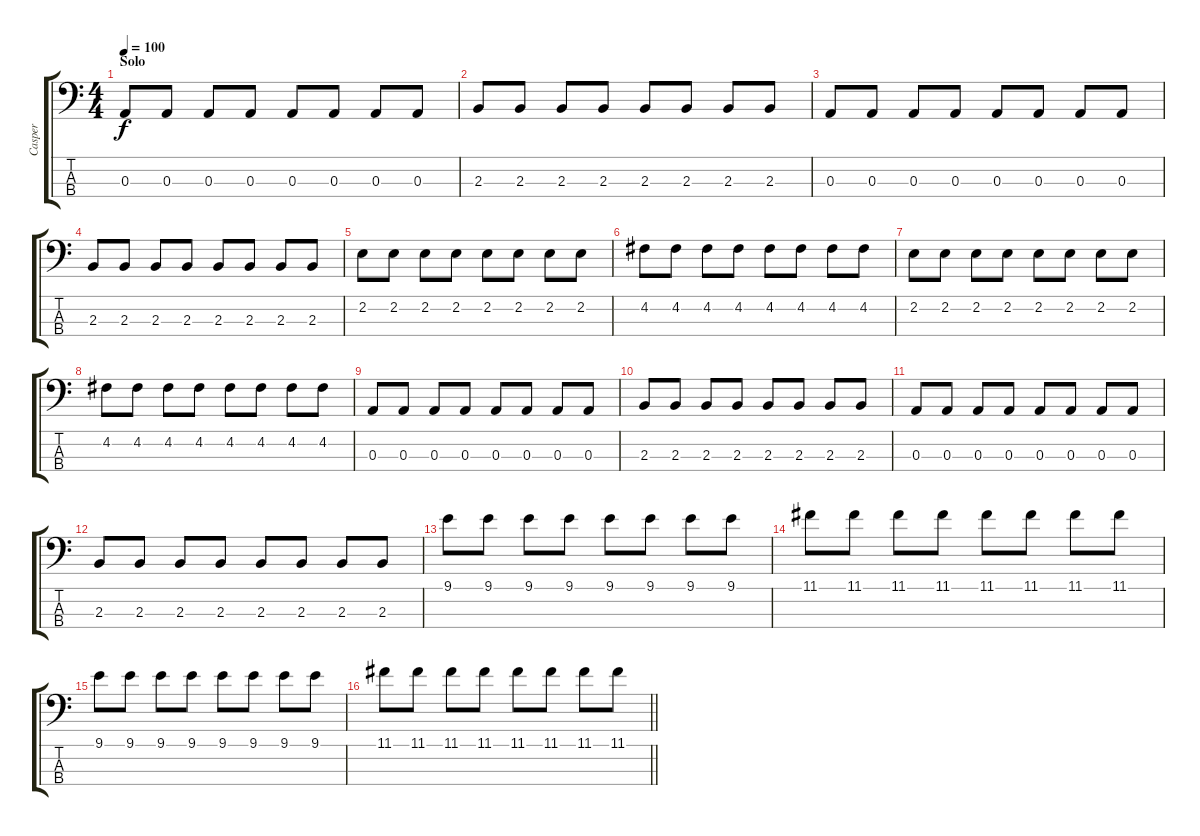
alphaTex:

\track ("Casper" "Casper") {instrument electricbasspick}
\staff {score tabs}
\tuning (G2 D2 A1 E1) {hide}
\ts (4 4)
\section ("" "Solo")
\tempo 100
\clef f4
\ks c
0.3.8{dy f} 0.3.8 0.3.8 0.3.8 0.3.8 0.3.8 0.3.8 0.3.8 |
2.3.8 2.3.8 2.3.8 2.3.8 2.3.8 2.3.8 2.3.8 2.3.8 |
0.3.8 0.3.8 0.3.8 0.3.8 0.3.8 0.3.8 0.3.8 0.3.8 |
2.3.8 2.3.8 2.3.8 2.3.8 2.3.8 2.3.8 2.3.8 2.3.8 |
2.2.8 2.2.8 2.2.8 2.2.8 2.2.8 2.2.8 2.2.8 2.2.8 |
4.2.8 4.2.8 4.2.8 4.2.8 4.2.8 4.2.8 4.2.8 4.2.8 |
2.2.8 2.2.8 2.2.8 2.2.8 2.2.8 2.2.8 2.2.8 2.2.8 |
4.2.8 4.2.8 4.2.8 4.2.8 4.2.8 4.2.8 4.2.8 4.2.8 |
0.3.8 0.3.8 0.3.8 0.3.8 0.3.8 0.3.8 0.3.8 0.3.8 |
2.3.8 2.3.8 2.3.8 2.3.8 2.3.8 2.3.8 2.3.8 2.3.8 |
0.3.8 0.3.8 0.3.8 0.3.8 0.3.8 0.3.8 0.3.8 0.3.8 |
2.3.8 2.3.8 2.3.8 2.3.8 2.3.8 2.3.8 2.3.8 2.3.8 |
9.1.8 9.1.8 9.1.8 9.1.8 9.1.8 9.1.8 9.1.8 9.1.8 |
11.1.8 11.1.8 11.1.8 11.1.8 11.1.8 11.1.8 11.1.8 11.1.8 |
9.1.8 9.1.8 9.1.8 9.1.8 9.1.8 9.1.8 9.1.8 9.1.8 |
\barLineRight lightlight
11.1.8 11.1.8 11.1.8 11.1.8 11.1.8 11.1.8 11.1.8 11.1.8
